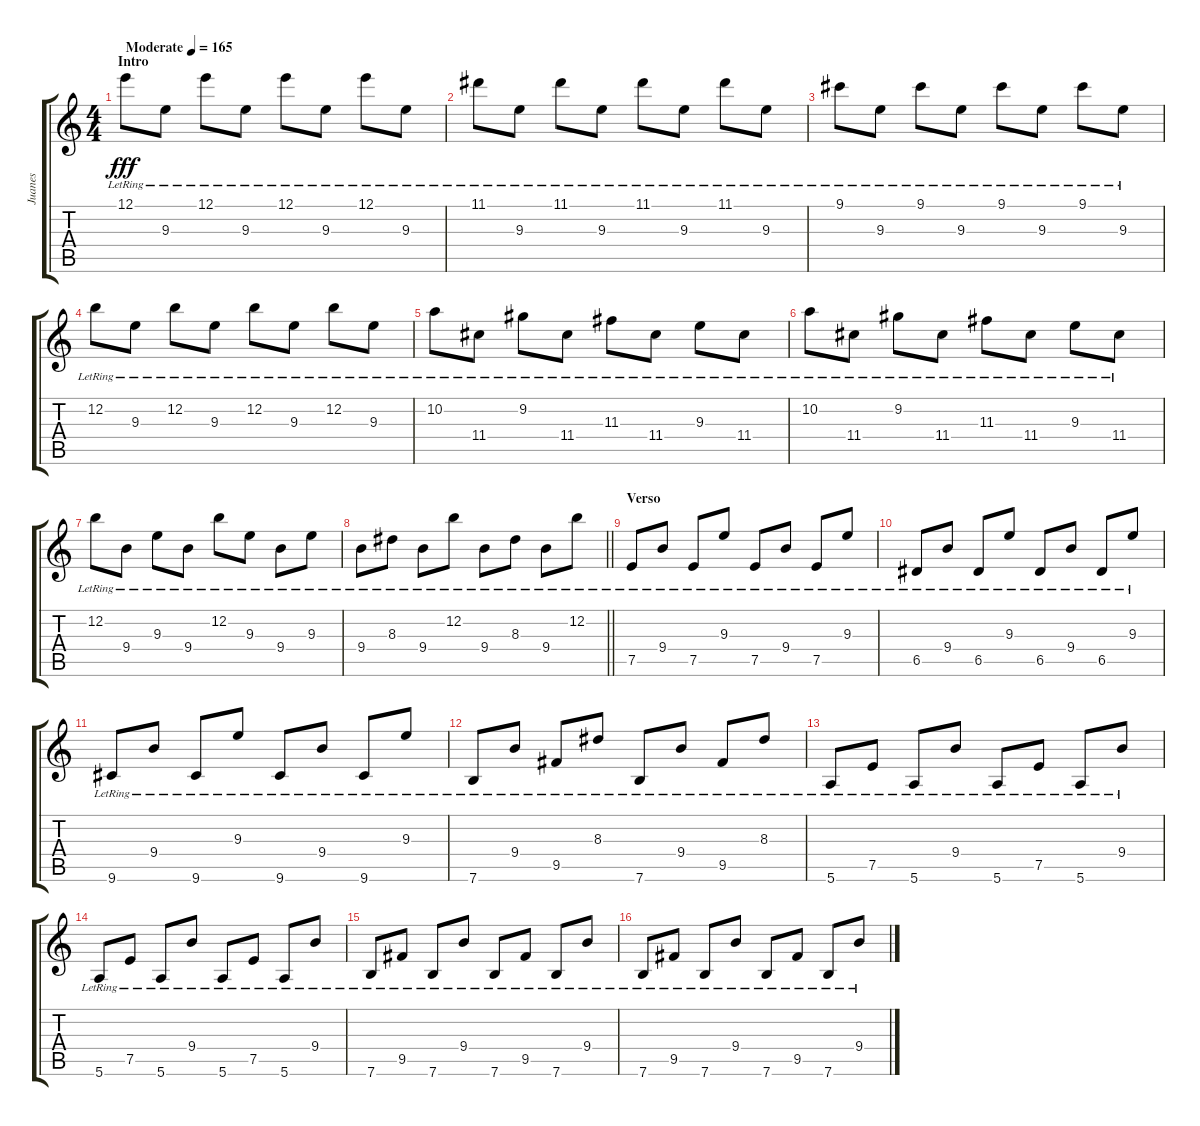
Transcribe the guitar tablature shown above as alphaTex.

\track ("Juanes" "Juanes") {instrument electricguitarclean}
\staff {score tabs}
\tuning (E4 B3 G3 D3 A2 E2) {hide}
\ts (4 4)
\section ("" "Intro")
\tempo (165 "Moderate")
\clef g2
\ks c
12.1{lr}.8{dy fff instrument electricguitarclean} 9.3{lr}.8 12.1{lr}.8 9.3{lr}.8 12.1{lr}.8 9.3{lr}.8 12.1{lr}.8 9.3{lr}.8 |
11.1{lr}.8 9.3{lr}.8 11.1{lr}.8 9.3{lr}.8 11.1{lr}.8 9.3{lr}.8 11.1{lr}.8 9.3{lr}.8 |
9.1{lr}.8 9.3{lr}.8 9.1{lr}.8 9.3{lr}.8 9.1{lr}.8 9.3{lr}.8 9.1{lr}.8 9.3{lr}.8 |
12.2{lr}.8 9.3{lr}.8 12.2{lr}.8 9.3{lr}.8 12.2{lr}.8 9.3{lr}.8 12.2{lr}.8 9.3{lr}.8 |
10.2{lr}.8 11.4{lr}.8 9.2{lr}.8 11.4{lr}.8 11.3{lr}.8 11.4{lr}.8 9.3{lr}.8 11.4{lr}.8 |
10.2{lr}.8 11.4{lr}.8 9.2{lr}.8 11.4{lr}.8 11.3{lr}.8 11.4{lr}.8 9.3{lr}.8 11.4{lr}.8 |
12.2{lr}.8 9.4{lr}.8 9.3{lr}.8 9.4{lr}.8 12.2{lr}.8 9.3{lr}.8 9.4{lr}.8 9.3{lr}.8 |
\barLineRight lightlight
9.4{lr}.8 8.3{lr}.8 9.4{lr}.8 12.2{lr}.8 9.4{lr}.8 8.3{lr}.8 9.4{lr}.8 12.2{lr}.8 |
\section ("" "Verso")
7.5{lr}.8 9.4{lr}.8 7.5{lr}.8 9.3{lr}.8 7.5{lr}.8 9.4{lr}.8 7.5{lr}.8 9.3{lr}.8 |
6.5{lr}.8 9.4{lr}.8 6.5{lr}.8 9.3{lr}.8 6.5{lr}.8 9.4{lr}.8 6.5{lr}.8 9.3{lr}.8 |
9.6{lr}.8 9.4{lr}.8 9.6{lr}.8 9.3{lr}.8 9.6{lr}.8 9.4{lr}.8 9.6{lr}.8 9.3{lr}.8 |
7.6{lr}.8 9.4{lr}.8 9.5{lr}.8 8.3{lr}.8 7.6{lr}.8 9.4{lr}.8 9.5{lr}.8 8.3{lr}.8 |
5.6{lr}.8 7.5{lr}.8 5.6{lr}.8 9.4{lr}.8 5.6{lr}.8 7.5{lr}.8 5.6{lr}.8 9.4{lr}.8 |
5.6{lr}.8 7.5{lr}.8 5.6{lr}.8 9.4{lr}.8 5.6{lr}.8 7.5{lr}.8 5.6{lr}.8 9.4{lr}.8 |
7.6{lr}.8 9.5{lr}.8 7.6{lr}.8 9.4{lr}.8 7.6{lr}.8 9.5{lr}.8 7.6{lr}.8 9.4{lr}.8 |
7.6{lr}.8 9.5{lr}.8 7.6{lr}.8 9.4{lr}.8 7.6{lr}.8 9.5{lr}.8 7.6{lr}.8 9.4{lr}.8
